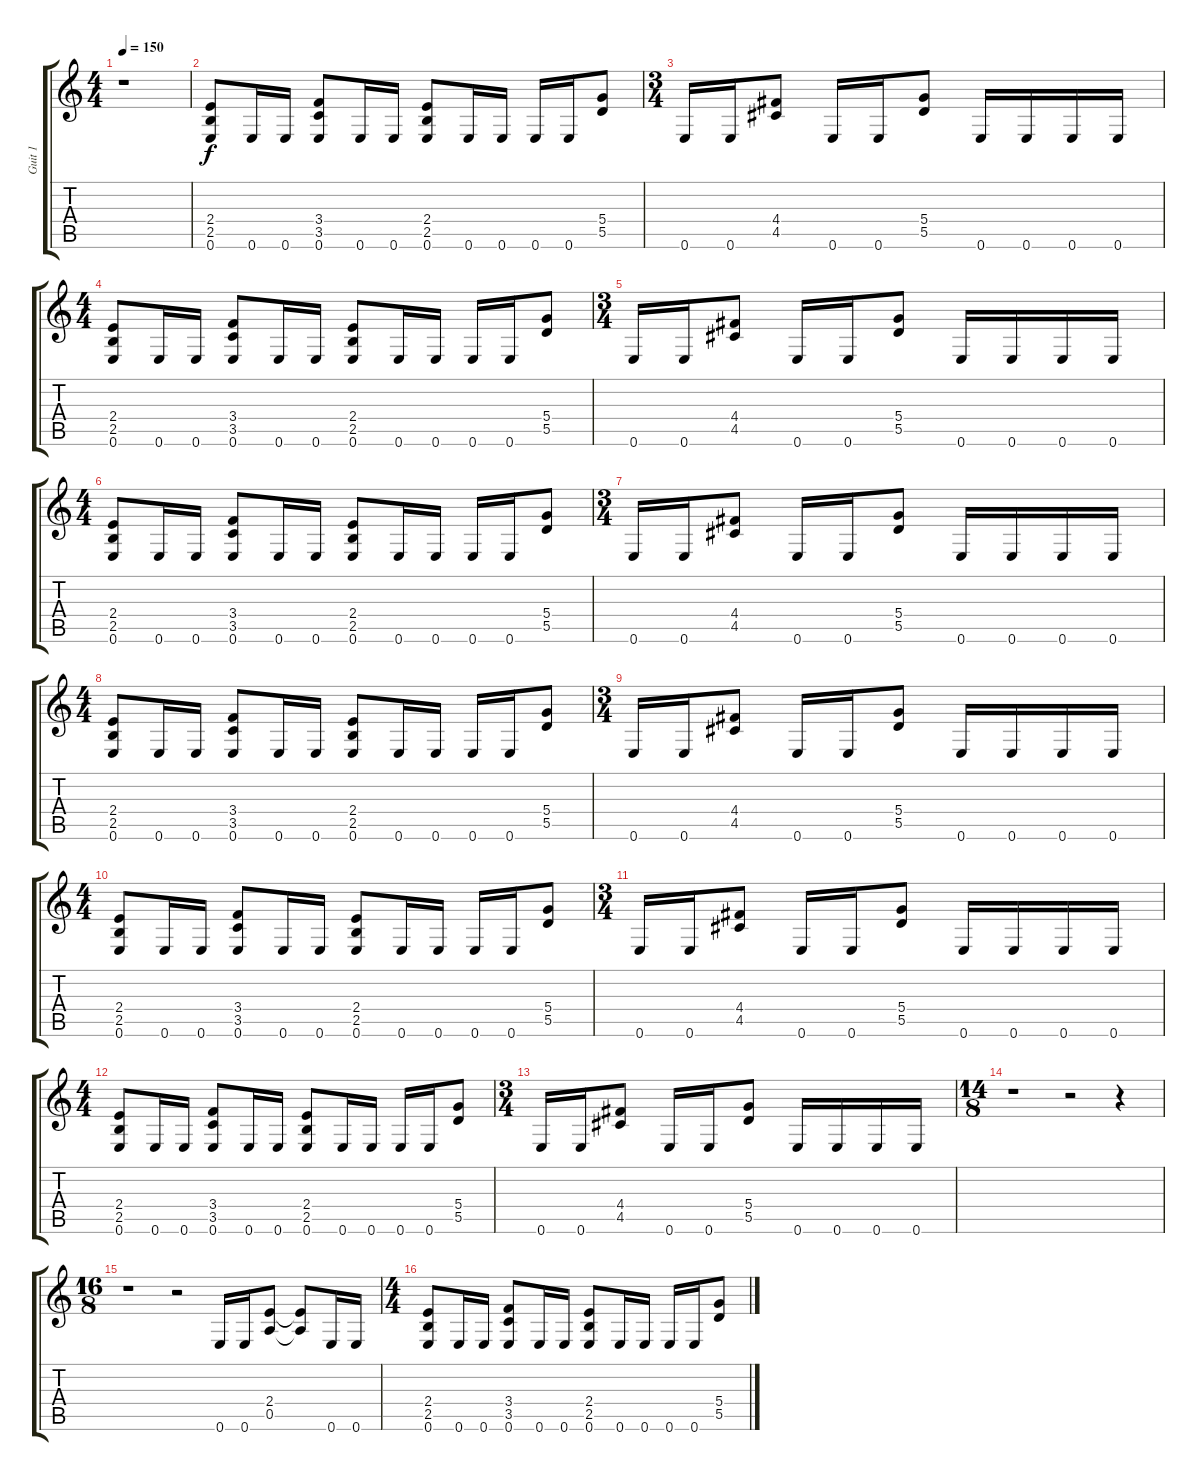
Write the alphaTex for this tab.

\track ("Guit 1" "Guit 1") {instrument distortionguitar}
\staff {score tabs}
\tuning (E4 B3 G3 D3 A2 E2) {hide}
\ts (4 4)
\tempo 150
\clef g2
\ks c
r.1{dy f instrument distortionguitar} |
(2.4 2.5 0.6).8 0.6.16 0.6.16 (3.4 3.5 0.6).8 0.6.16 0.6.16 (2.4 2.5 0.6).8 0.6.16 0.6.16 0.6.16 0.6.16 (5.4 5.5).8 |
\ts (3 4)
0.6.16 0.6.16 (4.4 4.5).8 0.6.16 0.6.16 (5.4 5.5).8 0.6.16 0.6.16 0.6.16 0.6.16 |
\ts (4 4)
(2.4 2.5 0.6).8 0.6.16 0.6.16 (3.4 3.5 0.6).8 0.6.16 0.6.16 (2.4 2.5 0.6).8 0.6.16 0.6.16 0.6.16 0.6.16 (5.4 5.5).8 |
\ts (3 4)
0.6.16 0.6.16 (4.4 4.5).8 0.6.16 0.6.16 (5.4 5.5).8 0.6.16 0.6.16 0.6.16 0.6.16 |
\ts (4 4)
(2.4 2.5 0.6).8 0.6.16 0.6.16 (3.4 3.5 0.6).8 0.6.16 0.6.16 (2.4 2.5 0.6).8 0.6.16 0.6.16 0.6.16 0.6.16 (5.4 5.5).8 |
\ts (3 4)
0.6.16 0.6.16 (4.4 4.5).8 0.6.16 0.6.16 (5.4 5.5).8 0.6.16 0.6.16 0.6.16 0.6.16 |
\ts (4 4)
(2.4 2.5 0.6).8 0.6.16 0.6.16 (3.4 3.5 0.6).8 0.6.16 0.6.16 (2.4 2.5 0.6).8 0.6.16 0.6.16 0.6.16 0.6.16 (5.4 5.5).8 |
\ts (3 4)
0.6.16 0.6.16 (4.4 4.5).8 0.6.16 0.6.16 (5.4 5.5).8 0.6.16 0.6.16 0.6.16 0.6.16 |
\ts (4 4)
(2.4 2.5 0.6).8 0.6.16 0.6.16 (3.4 3.5 0.6).8 0.6.16 0.6.16 (2.4 2.5 0.6).8 0.6.16 0.6.16 0.6.16 0.6.16 (5.4 5.5).8 |
\ts (3 4)
0.6.16 0.6.16 (4.4 4.5).8 0.6.16 0.6.16 (5.4 5.5).8 0.6.16 0.6.16 0.6.16 0.6.16 |
\ts (4 4)
(2.4 2.5 0.6).8 0.6.16 0.6.16 (3.4 3.5 0.6).8 0.6.16 0.6.16 (2.4 2.5 0.6).8 0.6.16 0.6.16 0.6.16 0.6.16 (5.4 5.5).8 |
\ts (3 4)
0.6.16 0.6.16 (4.4 4.5).8 0.6.16 0.6.16 (5.4 5.5).8 0.6.16 0.6.16 0.6.16 0.6.16 |
\ts (14 8)
r.1 r.2 r.4 |
\ts (16 8)
r.1 r.2 0.6.16 0.6.16 (2.4 0.5).8 (2.4{t} 0.5{t}).8 0.6.16 0.6.16 |
\ts (4 4)
(2.4 2.5 0.6).8 0.6.16 0.6.16 (3.4 3.5 0.6).8 0.6.16 0.6.16 (2.4 2.5 0.6).8 0.6.16 0.6.16 0.6.16 0.6.16 (5.4 5.5).8
